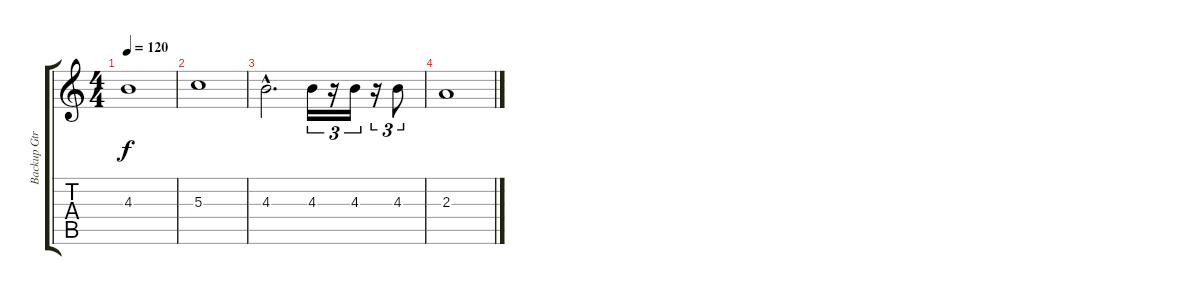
\track ("Backup Gtr" "Backup Gtr") {instrument distortionguitar}
\staff {score tabs}
\tuning (E4 B3 G3 D3 A2 E2) {hide}
\ts (4 4)
\tempo 120
\clef g2
\ks c
4.3.1{dy f} |
5.3.1 |
4.3{hac}.2{d} 4.3.16{tu (3 2)} r.16{tu (3 2)} 4.3.16{tu (3 2)} r.16{tu (3 2)} 4.3.8{tu (3 2)} |
2.3.1
